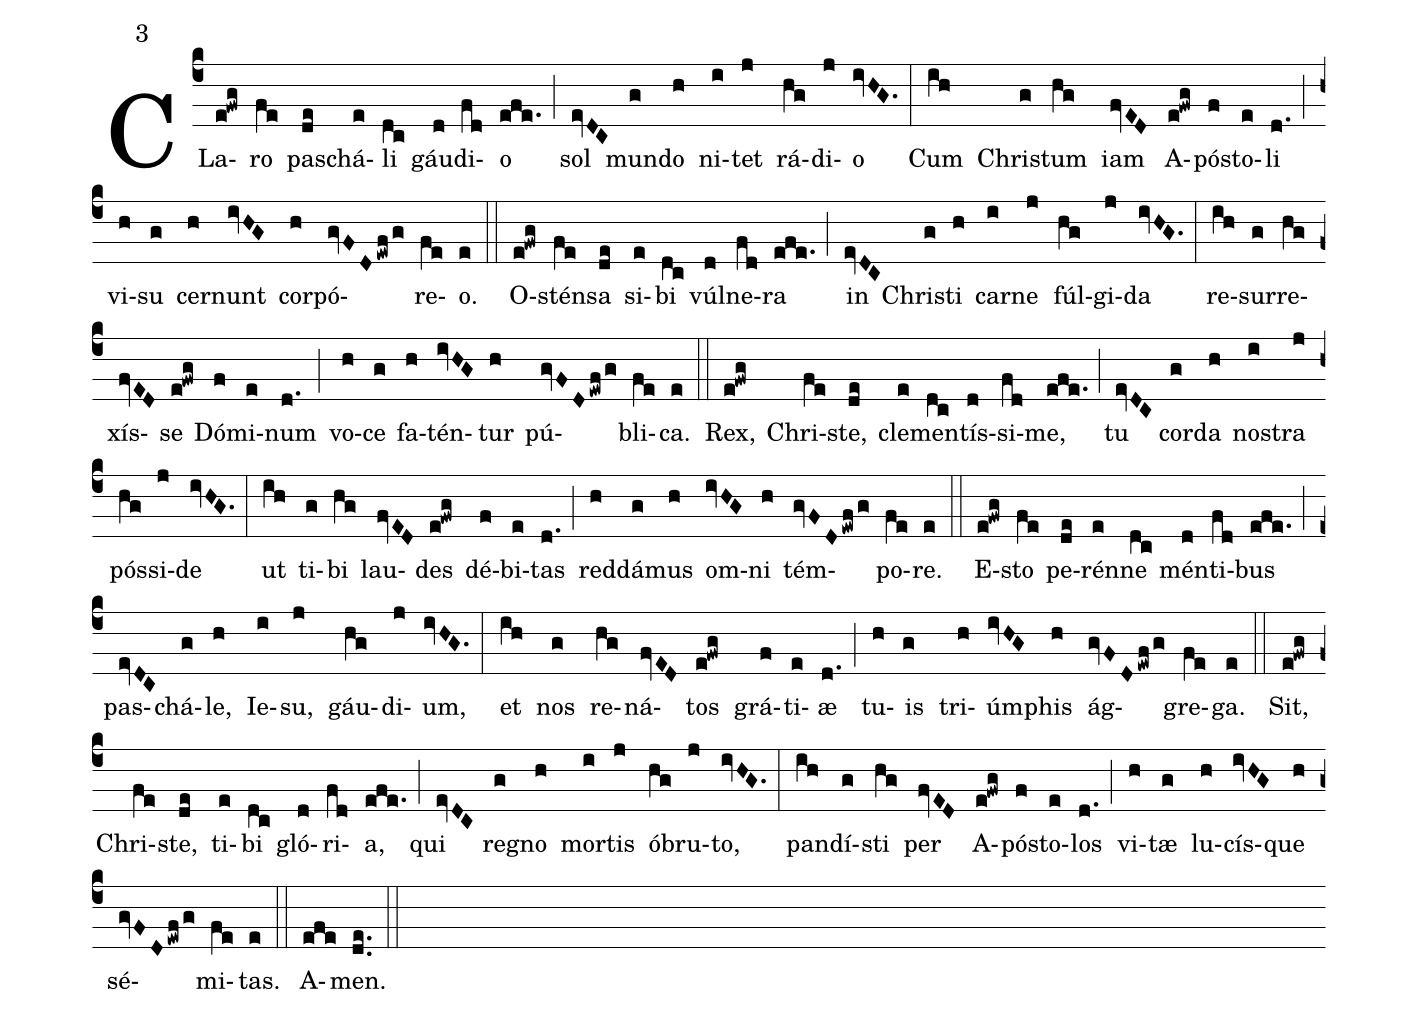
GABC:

mode: 3;
%%
(c4)
CLa(e!fwg)ro(fe) pas(de)chá(e)li(dc) gáu(d)di(fd)o(efe.) (;)
sol(evDC) mun(g)do(h) ni(i)tet(j) rá(hg)di(j)o(ivHG.) (:)
Cum(ih) Chri(g)stum(hg) iam(fvED) A(e!fwg)pó(f)sto(e)li(d.) (;)
vi(h)su(g) cer(h)nunt(ivHG) cor(h)pó(gvFDewfg)re(fe)o.(e) (::)

O(e!fwg)stén(fe)sa(de) si(e)bi(dc) vúl(d)ne(fd)ra(efe.) (;)
in(evDC) Chri(g)sti(h) car(i)ne(j) fúl(hg)gi(j)da(ivHG.) (:)
re(ih)sur(g)re(hg)xís(fvED)se(e!fwg) Dó(f)mi(e)num(d.) (;)
vo(h)ce(g) fa(h)tén(ivHG)tur(h) pú(gvFDewfg)bli(fe)ca.(e) (::)

Rex,(e!fwg) Chri(fe)ste,(de) cle(e)men(dc)tís(d)si(fd)me,(efe.) (;)
tu(evDC) cor(g)da(h) no(i)stra(j) pós(hg)si(j)de(ivHG.) (:)
ut(ih) ti(g)bi(hg) lau(fvED)des(e!fwg) dé(f)bi(e)tas(d.) (;)
red(h)dá(g)mus(h) om(ivHG)ni(h) tém(gvFDewfg)po(fe)re.(e) (::)

E(e!fwg)sto(fe) pe(de)rén(e)ne(dc) mén(d)ti(fd)bus(efe.) (;)
pas(evDC)chá(g)le,(h) Ie(i)su,(j) gáu(hg)di(j)um,(ivHG.) (:)
et(ih) nos(g) re(hg)ná(fvED)tos(e!fwg) grá(f)ti(e)æ(d.) (;)
tu(h)is(g) tri(h)úm(ivHG)phis(h) ág(gvFDewfg)gre(fe)ga.(e) (::)

Sit,(e!fwg) Chri(fe)ste,(de) ti(e)bi(dc) gló(d)ri(fd)a,(efe.) (;)
qui(evDC) re(g)gno(h) mor(i)tis(j) ó(hg)bru(j)to,(ivHG.) (:)
pan(ih)dí(g)sti(hg) per(fvED) A(e!fwg)pó(f)sto(e)los(d.) (;)
vi(h)tæ(g) lu(h)cís(ivHG)que(h) sé(gvFDewfg)mi(fe)tas.(e) (::)

A(efe)men.(de..) (::)
